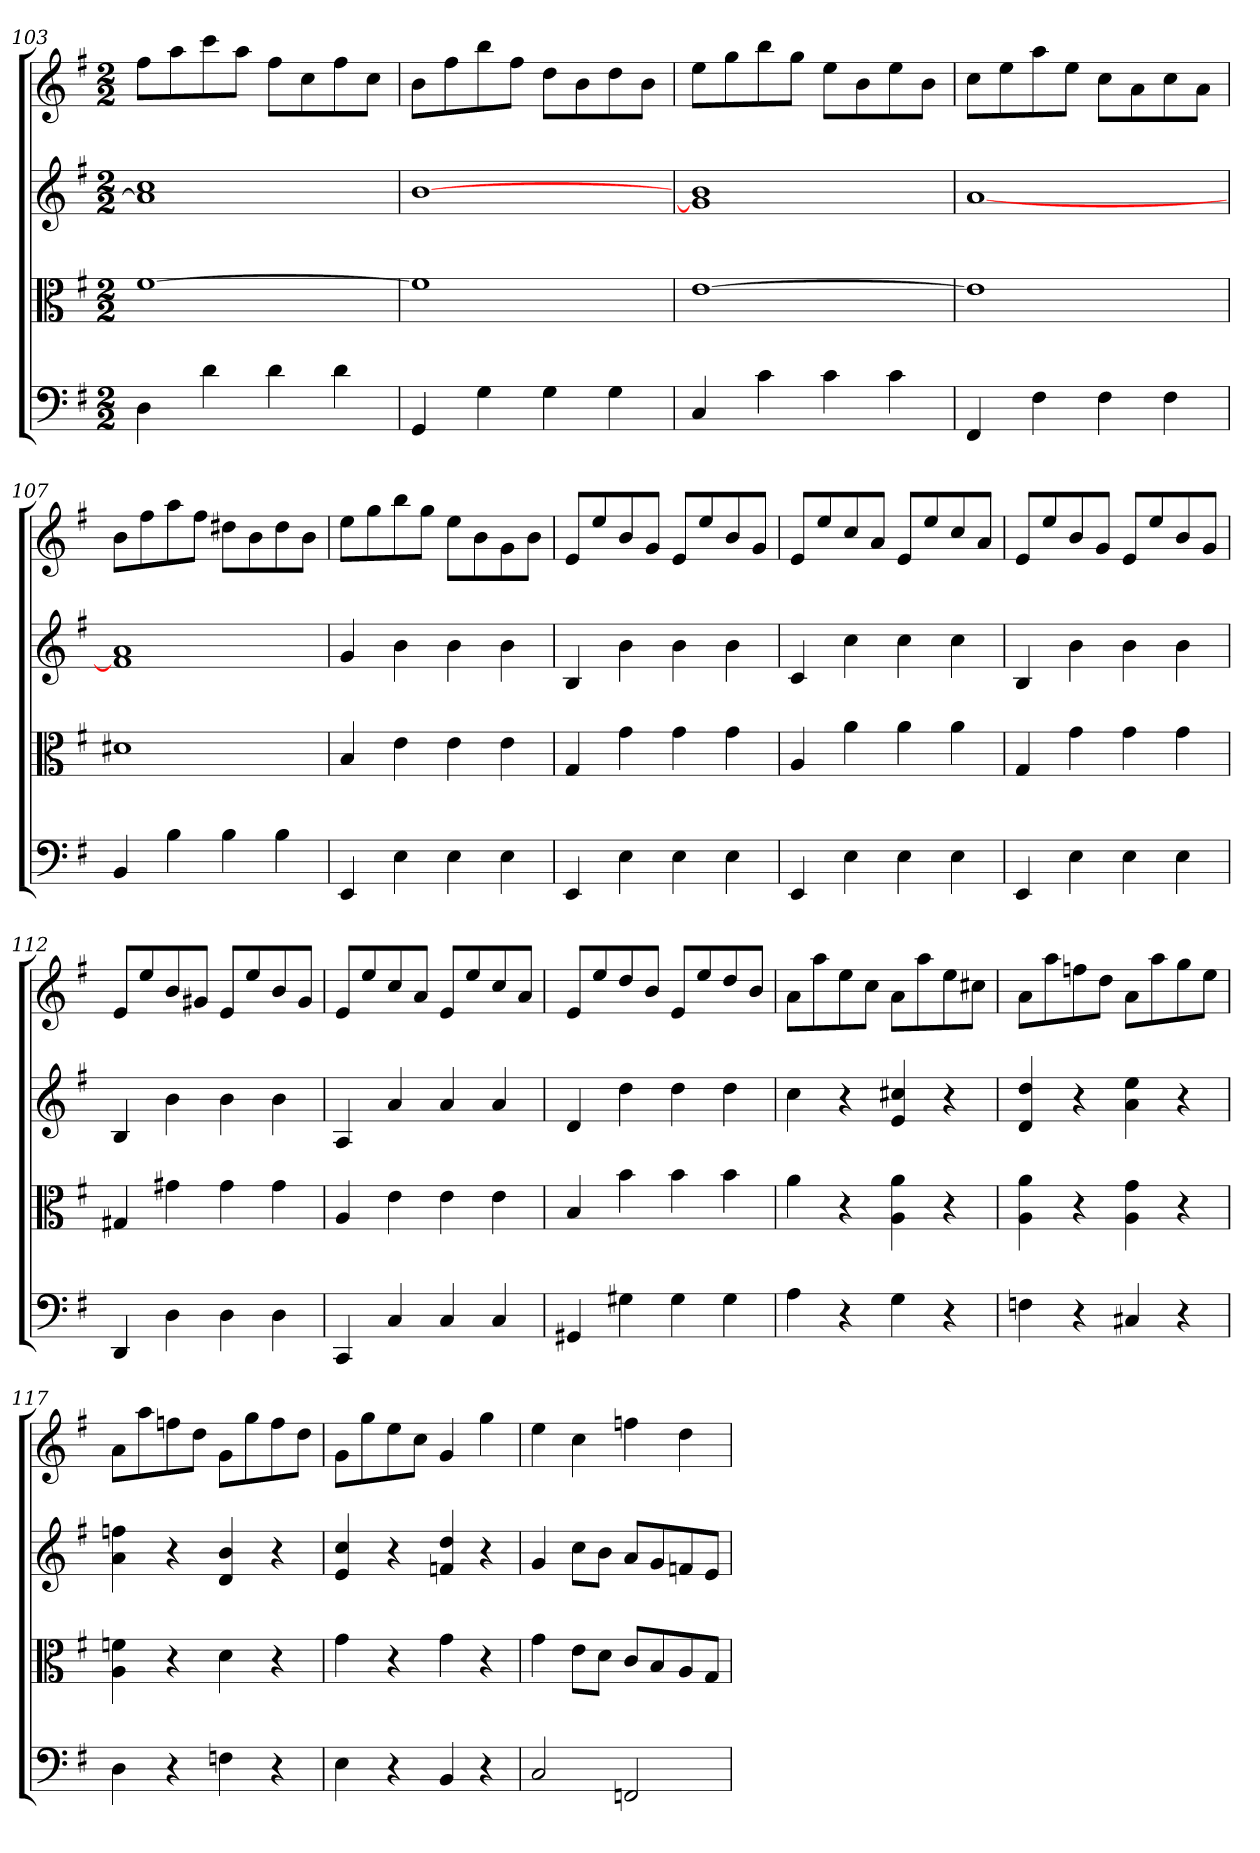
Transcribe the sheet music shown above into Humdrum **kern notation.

**kern	**kern	**kern	**kern
*part4	*part3	*part2	*part1
*staff4	*staff3	*staff2	*staff1
*clefF4	*clefC3	*	*
*k[f#]	*k[f#]	*k[f#]	*k[f#]
*G:	*G:	*G:	*G:
*M2/2	*M2/2	*M2/2	*M2/2
=103	=103	=103	=103
4D	[1f#	1a] 1cc	8ff#L
.	.	.	8aa
4d	.	.	8ccc
.	.	.	8aaJ
4d	.	.	8ff#L
.	.	.	8cc
4d	.	.	8ff#
.	.	.	8ccJ
=104	=104	=104	=104
4GG	1f#]	[1b	8bL
.	.	.	8ff#
4G	.	.	8bb
.	.	.	8ff#J
4G	.	.	8ddL
.	.	.	8b
4G	.	.	8dd
.	.	.	8bJ
=105	=105	=105	=105
4C	[1e	1g] 1b	8eeL
.	.	.	8gg
4c	.	.	8bb
.	.	.	8ggJ
4c	.	.	8eeL
.	.	.	8b
4c	.	.	8ee
.	.	.	8bJ
=106	=106	=106	=106
4FF#	1e]	[1a	8ccL
.	.	.	8ee
4F#	.	.	8aa
.	.	.	8eeJ
4F#	.	.	8ccL
.	.	.	8a
4F#	.	.	8cc
.	.	.	8aJ
=107	=107	=107	=107
4BB	1d#X	1f#] 1a	8bL
.	.	.	8ff#
4B	.	.	8aa
.	.	.	8ff#J
4B	.	.	8dd#XL
.	.	.	8b
4B	.	.	8dd#
.	.	.	8bJ
=108	=108	=108	=108
4EE	4B	4g	8eeL
.	.	.	8gg
4E	4e	4b	8bb
.	.	.	8ggJ
4E	4e	4b	8eeL
.	.	.	8b
4E	4e	4b	8g
.	.	.	8bJ
=109	=109	=109	=109
4EE	4G	4B	8eL
.	.	.	8ee
4E	4g	4b	8b
.	.	.	8gJ
4E	4g	4b	8eL
.	.	.	8ee
4E	4g	4b	8b
.	.	.	8gJ
=110	=110	=110	=110
4EE	4A	4c	8eL
.	.	.	8ee
4E	4a	4cc	8cc
.	.	.	8aJ
4E	4a	4cc	8eL
.	.	.	8ee
4E	4a	4cc	8cc
.	.	.	8aJ
=111	=111	=111	=111
4EE	4G	4B	8eL
.	.	.	8ee
4E	4g	4b	8b
.	.	.	8gJ
4E	4g	4b	8eL
.	.	.	8ee
4E	4g	4b	8b
.	.	.	8gJ
=112	=112	=112	=112
4DD	4G#X	4B	8eL
.	.	.	8ee
4D	4g#X	4b	8b
.	.	.	8g#XJ
4D	4g#	4b	8eL
.	.	.	8ee
4D	4g#	4b	8b
.	.	.	8g#J
=113	=113	=113	=113
4CC	4A	4A	8eL
.	.	.	8ee
4C	4e	4a	8cc
.	.	.	8aJ
4C	4e	4a	8eL
.	.	.	8ee
4C	4e	4a	8cc
.	.	.	8aJ
=114	=114	=114	=114
4GG#X	4B	4d	8eL
.	.	.	8ee
4G#X	4b	4dd	8dd
.	.	.	8bJ
4G#	4b	4dd	8eL
.	.	.	8ee
4G#	4b	4dd	8dd
.	.	.	8bJ
=115	=115	=115	=115
4A	4a	4cc	8aL
.	.	.	8aa
4r	4r	4r	8ee
.	.	.	8ccJ
4G	4A 4a	4e 4cc#X	8aL
.	.	.	8aa
4r	4r	4r	8ee
.	.	.	8cc#XJ
=116	=116	=116	=116
4Fn	4A 4a	4d 4dd	8aL
.	.	.	8aa
4r	4r	4r	8ffn
.	.	.	8ddJ
4C#X	4A 4g	4a 4ee	8aL
.	.	.	8aa
4r	4r	4r	8gg
.	.	.	8eeJ
=117	=117	=117	=117
4D	4A 4fn	4a 4ffn	8aL
.	.	.	8aa
4r	4r	4r	8ffn
.	.	.	8ddJ
4Fn	4d	4d 4b	8gL
.	.	.	8gg
4r	4r	4r	8ff
.	.	.	8ddJ
=118	=118	=118	=118
4E	4g	4e 4cc	8gL
.	.	.	8gg
4r	4r	4r	8ee
.	.	.	8ccJ
4BB	4g	4fn 4dd	4g
4r	4r	4r	4gg
=119	=119	=119	=119
2C	4g	4g	4ee
.	8e\L	8ccL	4cc
.	8d\J	8bJ	.
2FFn	8c/L	8aL	4ffn
.	8B/	8g	.
.	8A/	8fn	4dd
.	8G/J	8eJ	.
=	=	=	=
*-	*-	*-	*-
